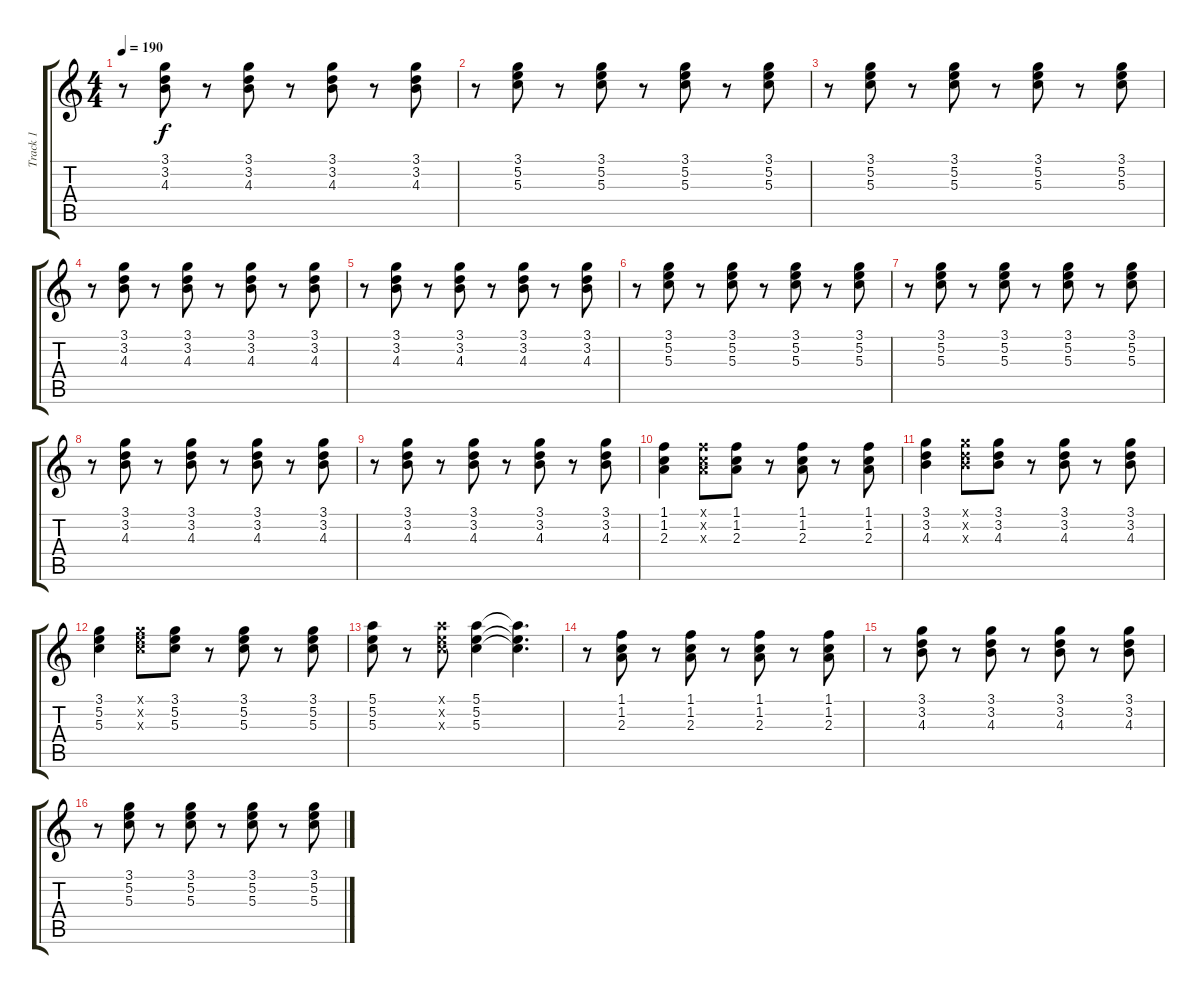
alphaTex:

\track ("Track 1" "Track 1") {instrument electricguitarclean}
\staff {score tabs}
\tuning (E4 B3 G3 D3 A2 E2) {hide}
\ts (4 4)
\tempo 190
\clef g2
\ks c
r.8{dy f} (3.1 3.2 4.3).8 r.8 (3.1 3.2 4.3).8 r.8 (3.1 3.2 4.3).8 r.8 (3.1 3.2 4.3).8 |
r.8 (3.1 5.2 5.3).8 r.8 (3.1 5.2 5.3).8 r.8 (3.1 5.2 5.3).8 r.8 (3.1 5.2 5.3).8 |
r.8 (3.1 5.2 5.3).8 r.8 (3.1 5.2 5.3).8 r.8 (3.1 5.2 5.3).8 r.8 (3.1 5.2 5.3).8 |
r.8 (3.1 3.2 4.3).8 r.8 (3.1 3.2 4.3).8 r.8 (3.1 3.2 4.3).8 r.8 (3.1 3.2 4.3).8 |
r.8 (3.1 3.2 4.3).8 r.8 (3.1 3.2 4.3).8 r.8 (3.1 3.2 4.3).8 r.8 (3.1 3.2 4.3).8 |
r.8 (3.1 5.2 5.3).8 r.8 (3.1 5.2 5.3).8 r.8 (3.1 5.2 5.3).8 r.8 (3.1 5.2 5.3).8 |
r.8 (3.1 5.2 5.3).8 r.8 (3.1 5.2 5.3).8 r.8 (3.1 5.2 5.3).8 r.8 (3.1 5.2 5.3).8 |
r.8 (3.1 3.2 4.3).8 r.8 (3.1 3.2 4.3).8 r.8 (3.1 3.2 4.3).8 r.8 (3.1 3.2 4.3).8 |
r.8 (3.1 3.2 4.3).8 r.8 (3.1 3.2 4.3).8 r.8 (3.1 3.2 4.3).8 r.8 (3.1 3.2 4.3).8 |
(1.1 1.2 2.3).4 (1.1{x} 1.2{x} 2.3{x}).8 (1.1 1.2 2.3).8 r.8 (1.1 1.2 2.3).8 r.8 (1.1 1.2 2.3).8 |
(3.1 3.2 4.3).4 (3.1{x} 3.2{x} 4.3{x}).8 (3.1 3.2 4.3).8 r.8 (3.1 3.2 4.3).8 r.8 (3.1 3.2 4.3).8 |
(3.1 5.2 5.3).4 (3.1{x} 5.2{x} 5.3{x}).8 (3.1 5.2 5.3).8 r.8 (3.1 5.2 5.3).8 r.8 (3.1 5.2 5.3).8 |
(5.1 5.2 5.3).8 r.8 (5.1{x} 5.2{x} 5.3{x}).8 (5.1 5.2 5.3).4 (5.1{t} 5.2{t} 5.3{t}).4{d} |
r.8 (1.1 1.2 2.3).8 r.8 (1.1 1.2 2.3).8 r.8 (1.1 1.2 2.3).8 r.8 (1.1 1.2 2.3).8 |
r.8 (3.1 3.2 4.3).8 r.8 (3.1 3.2 4.3).8 r.8 (3.1 3.2 4.3).8 r.8 (3.1 3.2 4.3).8 |
r.8 (3.1 5.2 5.3).8 r.8 (3.1 5.2 5.3).8 r.8 (3.1 5.2 5.3).8 r.8 (3.1 5.2 5.3).8
